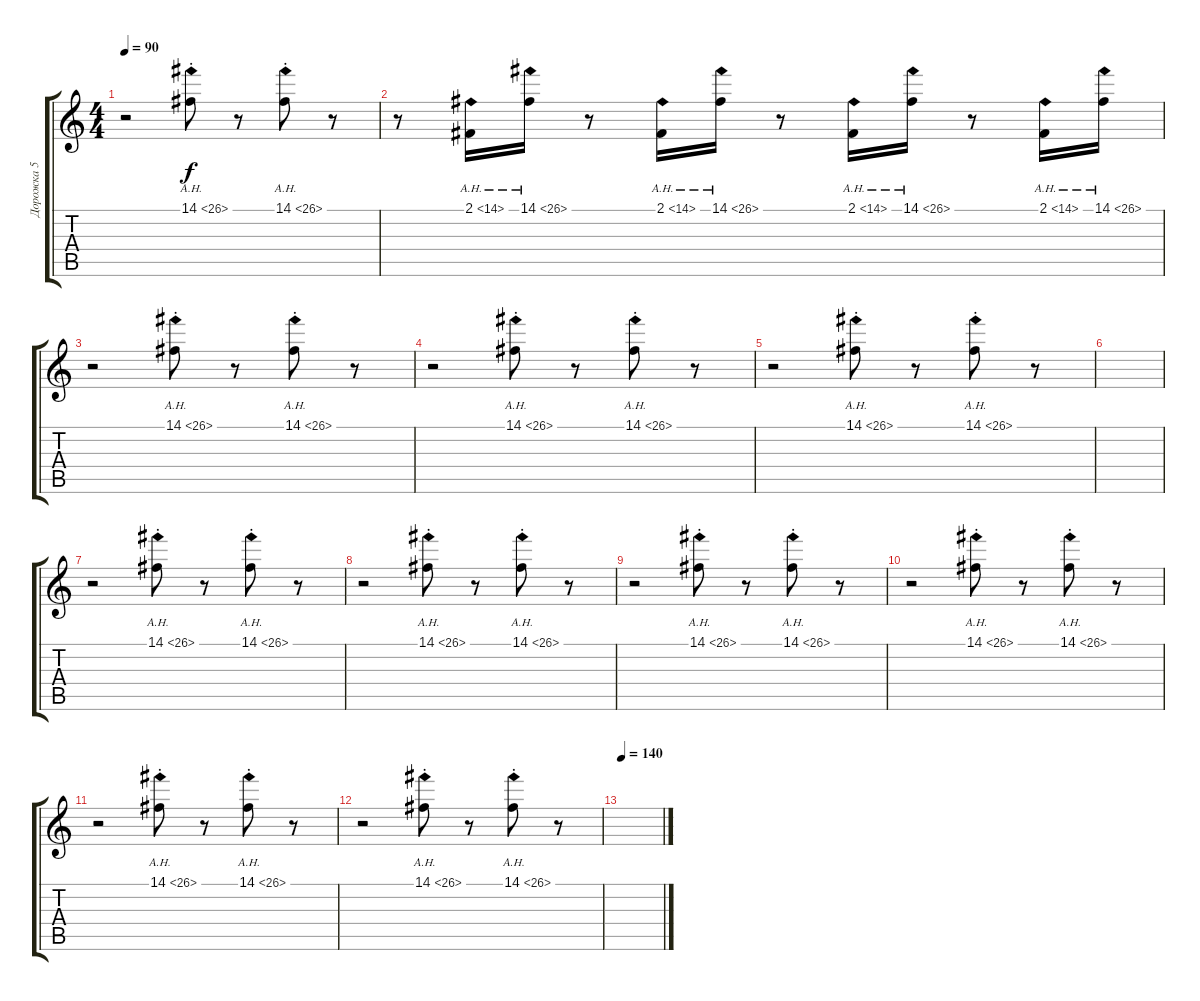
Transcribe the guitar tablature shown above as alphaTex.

\track ("Дорожка 5" "Дорожка 5") {instrument lead1square}
\staff {score tabs}
\tuning (E4 B3 G3 D3 A2 E2) {hide}
\ts (4 4)
\tempo 90
\clef g2
\ks c
r.2{dy f} 14.1{ah 12 st}.8 r.8 14.1{ah 12 st}.8 r.8{volume 13} |
r.8{volume 3} 2.1{ah 12}.16 14.1{ah 12}.16 r.8 2.1{ah 12}.16 14.1{ah 12}.16 r.8 2.1{ah 12}.16 14.1{ah 12}.16 r.8 2.1{ah 12}.16 14.1{ah 12}.16 |
r.2{volume 13} 14.1{ah 12 st}.8 r.8 14.1{ah 12 st}.8 r.8 |
r.2{volume 4} 14.1{ah 12 st}.8 r.8 14.1{ah 12 st}.8 r.8 |
r.2 14.1{ah 12 st}.8 r.8 14.1{ah 12 st}.8 r.8{volume 13} |
|
r.2{volume 13} 14.1{ah 12 st}.8 r.8 14.1{ah 12 st}.8 r.8 |
r.2 14.1{ah 12 st}.8 r.8 14.1{ah 12 st}.8 r.8 |
r.2 14.1{ah 12 st}.8 r.8 14.1{ah 12 st}.8 r.8 |
r.2 14.1{ah 12 st}.8{volume 0} r.8 14.1{ah 12 st}.8 r.8 |
r.2 14.1{ah 12 st}.8 r.8 14.1{ah 12 st}.8 r.8 |
r.2 14.1{ah 12 st}.8 r.8 14.1{ah 12 st}.8 r.8 |
\tempo 140
